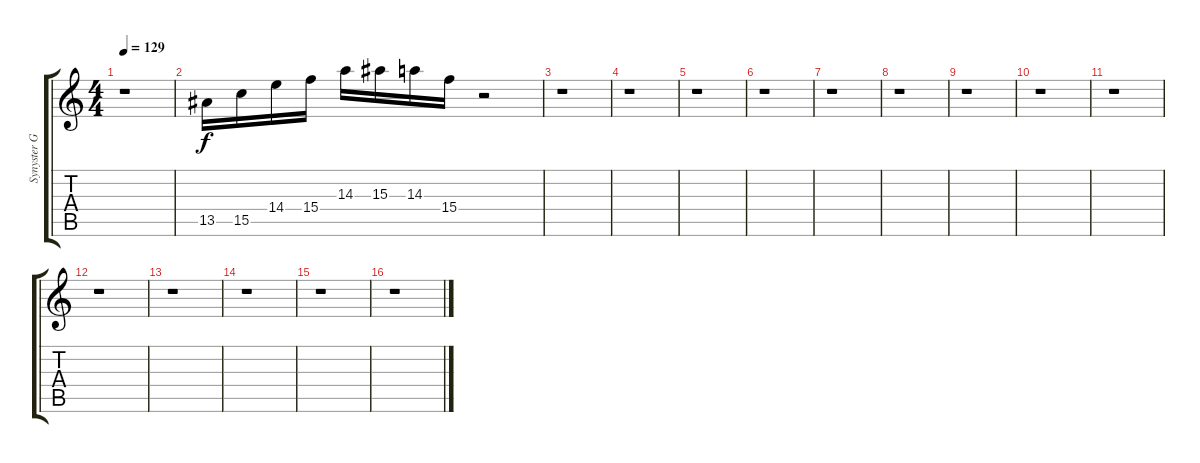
\track ("Synyster Gates (Solo)" "Synyster G") {instrument distortionguitar}
\staff {score tabs}
\tuning (E4 B3 G3 D3 A2 D2) {hide}
\ts (4 4)
\tempo 129
\clef g2
\ks c
r.1{dy f} |
13.5.16 15.5.16 14.4.16 15.4.16 14.3.16 15.3.16 14.3.16 15.4.16 r.2 |
r.1 |
r.1 |
r.1 |
r.1 |
r.1 |
r.1 |
r.1 |
r.1 |
r.1 |
r.1 |
r.1 |
r.1 |
r.1 |
r.1
